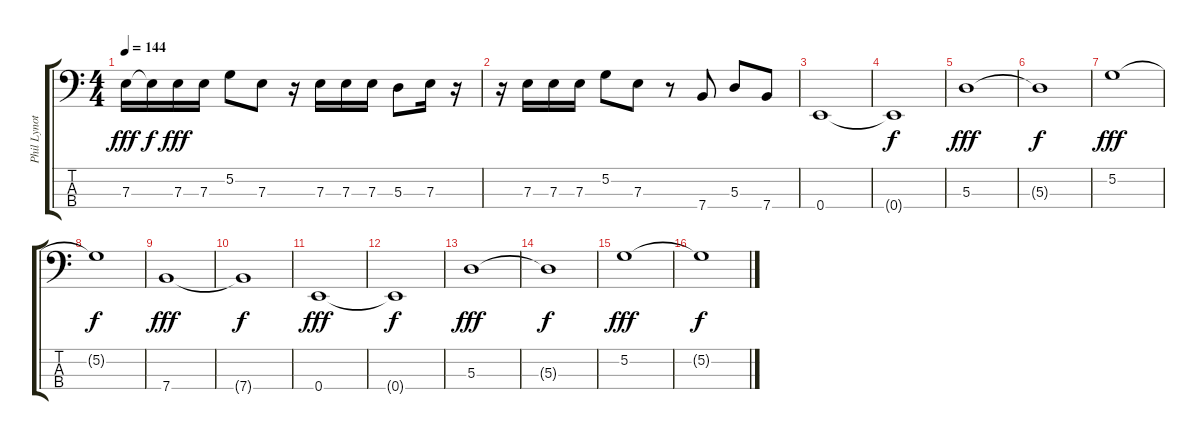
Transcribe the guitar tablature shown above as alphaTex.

\track ("Phil Lynott" "Phil Lynot") {instrument electricbassfinger}
\staff {score tabs}
\tuning (G2 D2 A1 E1) {hide}
\ts (4 4)
\tempo 144
\clef f4
\ks c
7.3.16{dy fff} 7.3{t}.16{dy f} 7.3.16{dy fff} 7.3.16 5.2.8 7.3.8 r.16 7.3.16 7.3.16 7.3.16 5.3.8 7.3.16 r.16 |
r.16 7.3.16 7.3.16 7.3.16 5.2.8 7.3.8 r.8 7.4.8 5.3.8 7.4.8 |
0.4.1{volume 16} |
0.4{t}.1{dy f} |
5.3.1{dy fff} |
5.3{t}.1{dy f} |
5.2.1{dy fff} |
5.2{t}.1{dy f} |
7.4.1{dy fff} |
7.4{t}.1{dy f} |
0.4.1{dy fff volume 16} |
0.4{t}.1{dy f} |
5.3.1{dy fff} |
5.3{t}.1{dy f} |
5.2.1{dy fff} |
5.2{t}.1{dy f}
